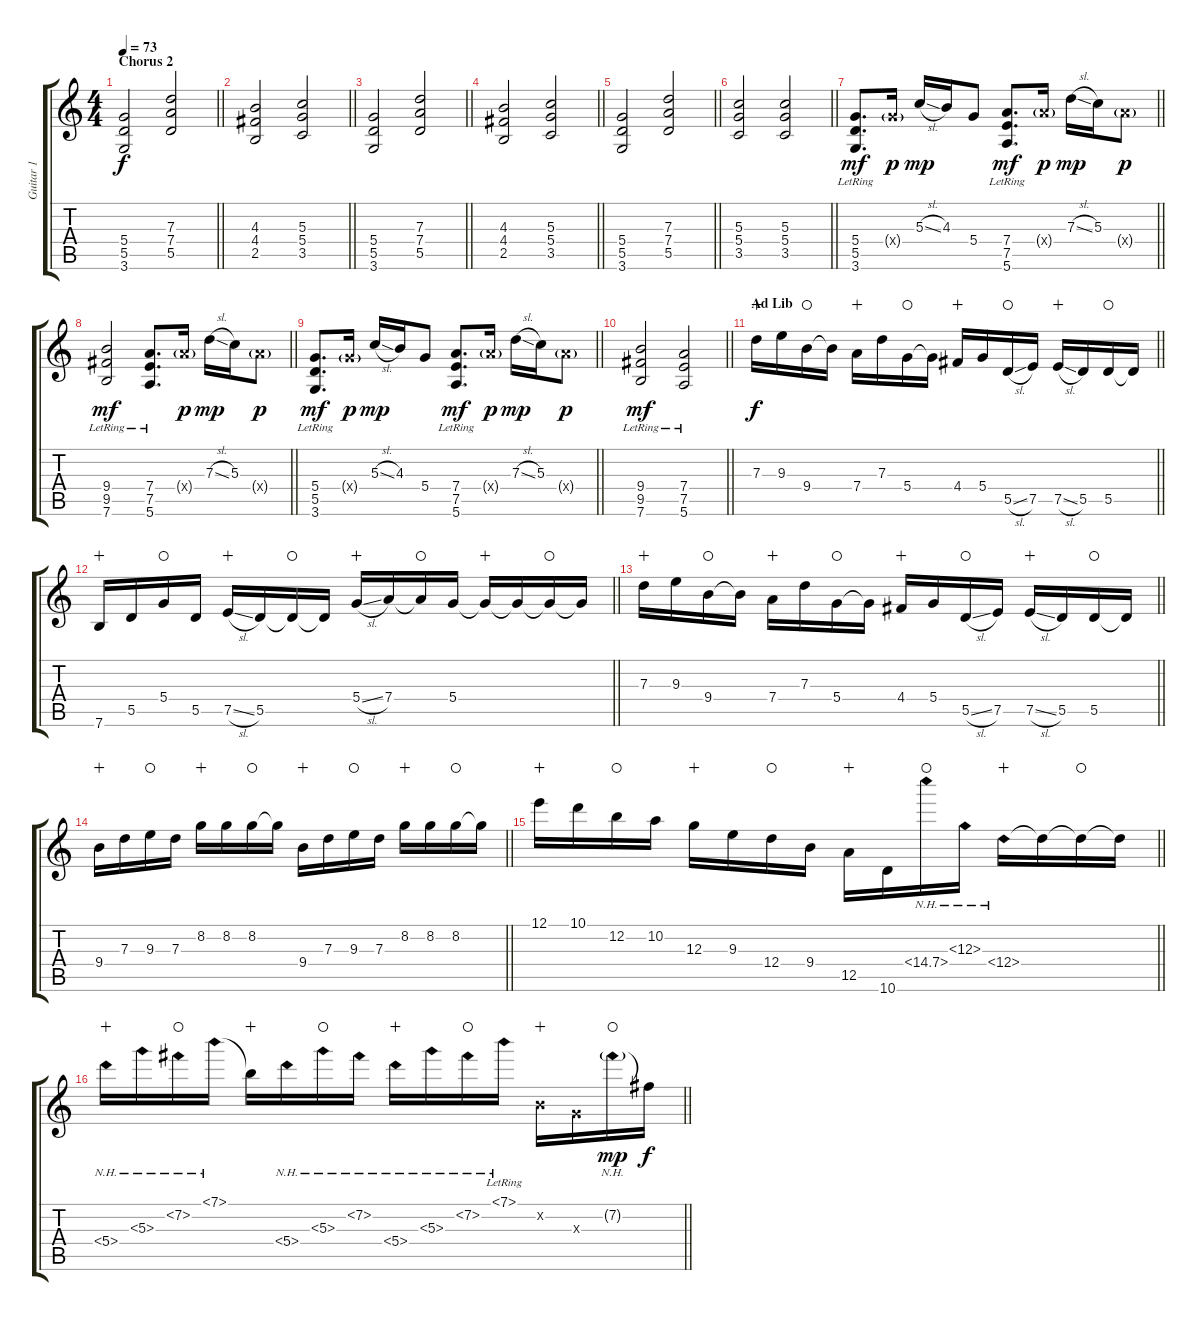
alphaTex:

\track ("Guitar 1" "Guitar 1") {instrument overdrivenguitar}
\staff {score tabs}
\tuning (E4 B3 G3 D3 A2 E2) {hide}
\ts (4 4)
\section ("" "Chorus 2")
\tempo 73
\clef g2
\barLineRight lightlight
\ks c
(5.4 5.5 3.6).2{dy f} (7.3 7.4 5.5).2 |
\barLineRight lightlight
(4.3 4.4 2.5).2 (5.3 5.4 3.5).2 |
\barLineRight lightlight
(5.4 5.5 3.6).2 (7.3 7.4 5.5).2 |
\barLineRight lightlight
(4.3 4.4 2.5).2 (5.3 5.4 3.5).2 |
\barLineRight lightlight
(5.4 5.5 3.6).2 (7.3 7.4 5.5).2 |
\barLineRight lightlight
(5.3 5.4 3.5).2 (5.3 5.4 3.5).2 |
\barLineRight lightlight
(5.4{lr} 5.5{lr} 3.6{lr}).8{d dy mf} 5.4{g x}.16{dy p} 5.3{sl}.16{dy mp} 4.3.16 5.4.8 (7.4{lr} 7.5{lr} 5.6{lr}).8{d dy mf} 7.4{g x}.16{dy p} 7.3{sl}.16{dy mp} 5.3.16 7.4{g x}.8{dy p} |
\barLineRight lightlight
(9.4{lr} 9.5{lr} 7.6{lr}).2{dy mf} (7.4{lr} 7.5{lr} 5.6{lr}).8{d} 7.4{g x}.16{dy p} 7.3{sl}.16{dy mp} 5.3.16 7.4{g x}.8{dy p} |
\barLineRight lightlight
(5.4{lr} 5.5{lr} 3.6{lr}).8{d dy mf} 5.4{g x}.16{dy p} 5.3{sl}.16{dy mp} 4.3.16 5.4.8 (7.4{lr} 7.5{lr} 5.6{lr}).8{d dy mf} 7.4{g x}.16{dy p} 7.3{sl}.16{dy mp} 5.3.16 7.4{g x}.8{dy p} |
\barLineRight lightlight
(9.4{lr} 9.5{lr} 7.6{lr}).2{dy mf} (7.4{lr} 7.5{lr} 5.6{lr}).2 |
\section ("" "Ad Lib")
\barLineRight lightlight
7.3.16{dy f instrument distortionguitar wahc} 9.3.16 9.4.16{waho} 9.4{t}.16 7.4.16{wahc} 7.3.16 5.4.16{waho} 5.4{t}.16 4.4.16{wahc} 5.4.16 5.5{sl}.16{waho} 7.5.16 7.5{sl}.16{wahc} 5.5.16 5.5.16{waho} 5.5{t}.16 |
\barLineRight lightlight
7.6.16{wahc} 5.5.16 5.4.16{waho} 5.5.16 7.5{sl}.16{wahc} 5.5.16 5.5{t}.16{waho} 5.5{t}.16 5.4{sl}.16{wahc} 7.4.16 7.4{t}.16{waho} 5.4.16 5.4{t}.16{wahc} 5.4{t}.16 5.4{t}.16{waho} 5.4{t}.16 |
\barLineRight lightlight
7.3.16{wahc} 9.3.16 9.4.16{waho} 9.4{t}.16 7.4.16{wahc} 7.3.16 5.4.16{waho} 5.4{t}.16 4.4.16{wahc} 5.4.16 5.5{sl}.16{waho} 7.5.16 7.5{sl}.16{wahc} 5.5.16 5.5.16{waho} 5.5{t}.16 |
\barLineRight lightlight
9.4.16{wahc} 7.3.16 9.3.16{waho} 7.3.16 8.2.16{wahc} 8.2.16 8.2.16{waho} 8.2{t}.16 9.4.16{wahc} 7.3.16 9.3.16{waho} 7.3.16 8.2.16{wahc} 8.2.16 8.2.16{waho} 8.2{t}.16 |
\barLineRight lightlight
12.1.16{wahc} 10.1.16 12.2.16{waho} 10.2.16 12.3.16{wahc} 9.3.16 12.4.16{waho} 9.4.16 12.5.16{wahc} 10.6.16 14.4{nh}.16{waho} 12.3{nh}.16 12.4{nh}.16{wahc} 12.4{t}.16 12.4{t}.16{waho} 12.4{t}.16 |
\barLineRight lightlight
5.4{nh}.16{wahc} 5.3{nh}.16 7.2{nh}.16{waho} 7.1{nh}.16 7.1{t}.16{wahc} 5.4{nh}.16 5.3{nh}.16{waho} 7.2{nh}.16 5.4{nh}.16{wahc} 5.3{nh}.16 7.2{nh}.16{waho} 7.1{nh lr}.16 0.2{x}.16{wahc} 0.3{x}.16 7.2{nh g}.16{dy mp waho} 7.2{t}.16{dy f}
